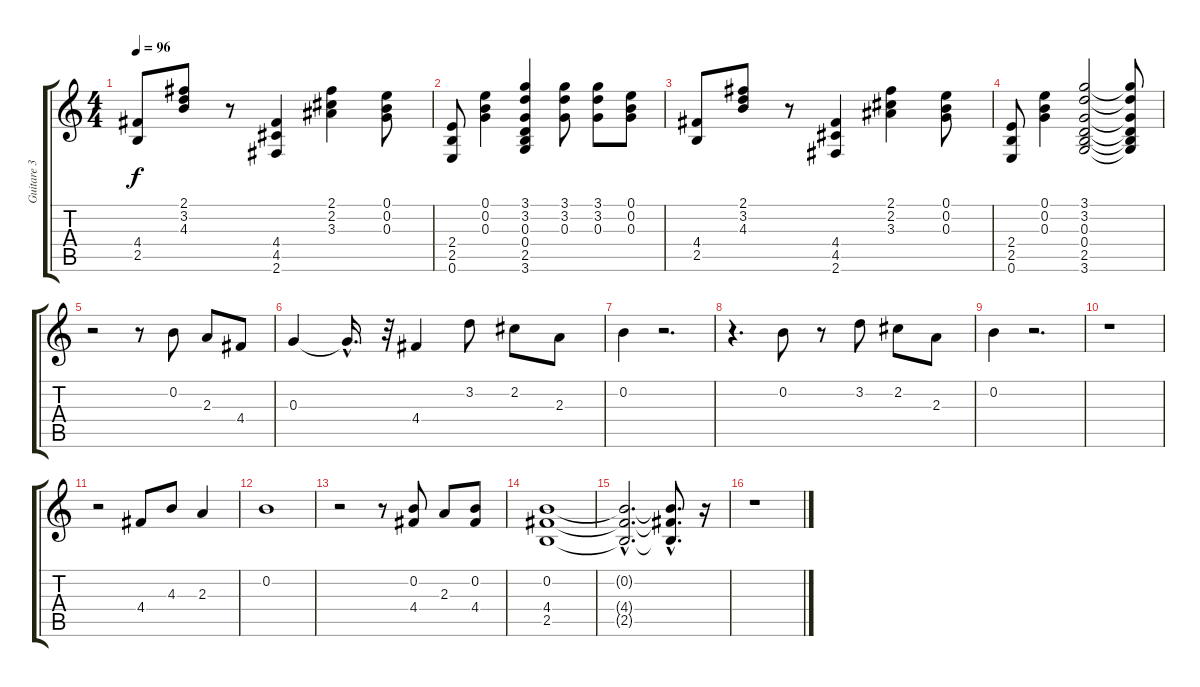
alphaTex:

\track ("Guitare 3" "Guitare 3") {instrument acousticguitarsteel}
\staff {score tabs}
\tuning (E4 B3 G3 D3 A2 E2) {hide}
\ts (4 4)
\tempo 96
\clef g2
\ks c
(4.4 2.5).8{dy f} (2.1 3.2 4.3).8 r.8 (4.4 4.5 2.6).4 (2.1 2.2 3.3).4 (0.1 0.2 0.3).8 |
(2.4 2.5 0.6).8 (0.1 0.2 0.3).4 (3.1 3.2 0.3 0.4 2.5 3.6).4 (3.1 3.2 0.3).8 (3.1 3.2 0.3).8 (0.1 0.2 0.3).8 |
(4.4 2.5).8 (2.1 3.2 4.3).8 r.8 (4.4 4.5 2.6).4 (2.1 2.2 3.3).4 (0.1 0.2 0.3).8 |
(2.4 2.5 0.6).8 (0.1 0.2 0.3).4 (3.1 3.2 0.3 0.4 2.5 3.6).2 (3.1{t} 3.2{t} 0.3{t} 0.4{t} 2.5{t} 3.6{t}).8 |
r.2 r.8 0.2.8 2.3.8 4.4.8 |
0.3.4 0.3{hac t}.16{d} r.32 4.4.4 3.2.8 2.2.8 2.3.8 |
0.2.4 r.2{d} |
r.4{d} 0.2.8 r.8 3.2.8 2.2.8 2.3.8 |
0.2.4 r.2{d} |
r.1 |
r.2 4.4.8{volume 10 instrument overdrivenguitar} 4.3.8{volume 10} 2.3.4{volume 10} |
0.2.1{volume 10} |
r.2 r.8 (0.2 4.4).8{volume 10} 2.3.8{volume 10} (0.2 4.4).8{volume 10} |
(0.2 4.4 2.5).1{volume 10} |
(0.2{hac t} 4.4{hac t} 2.5{hac t}).2{d} (0.2{hac t} 4.4{hac t} 2.5{hac t}).8{d} r.16 |
r.1
